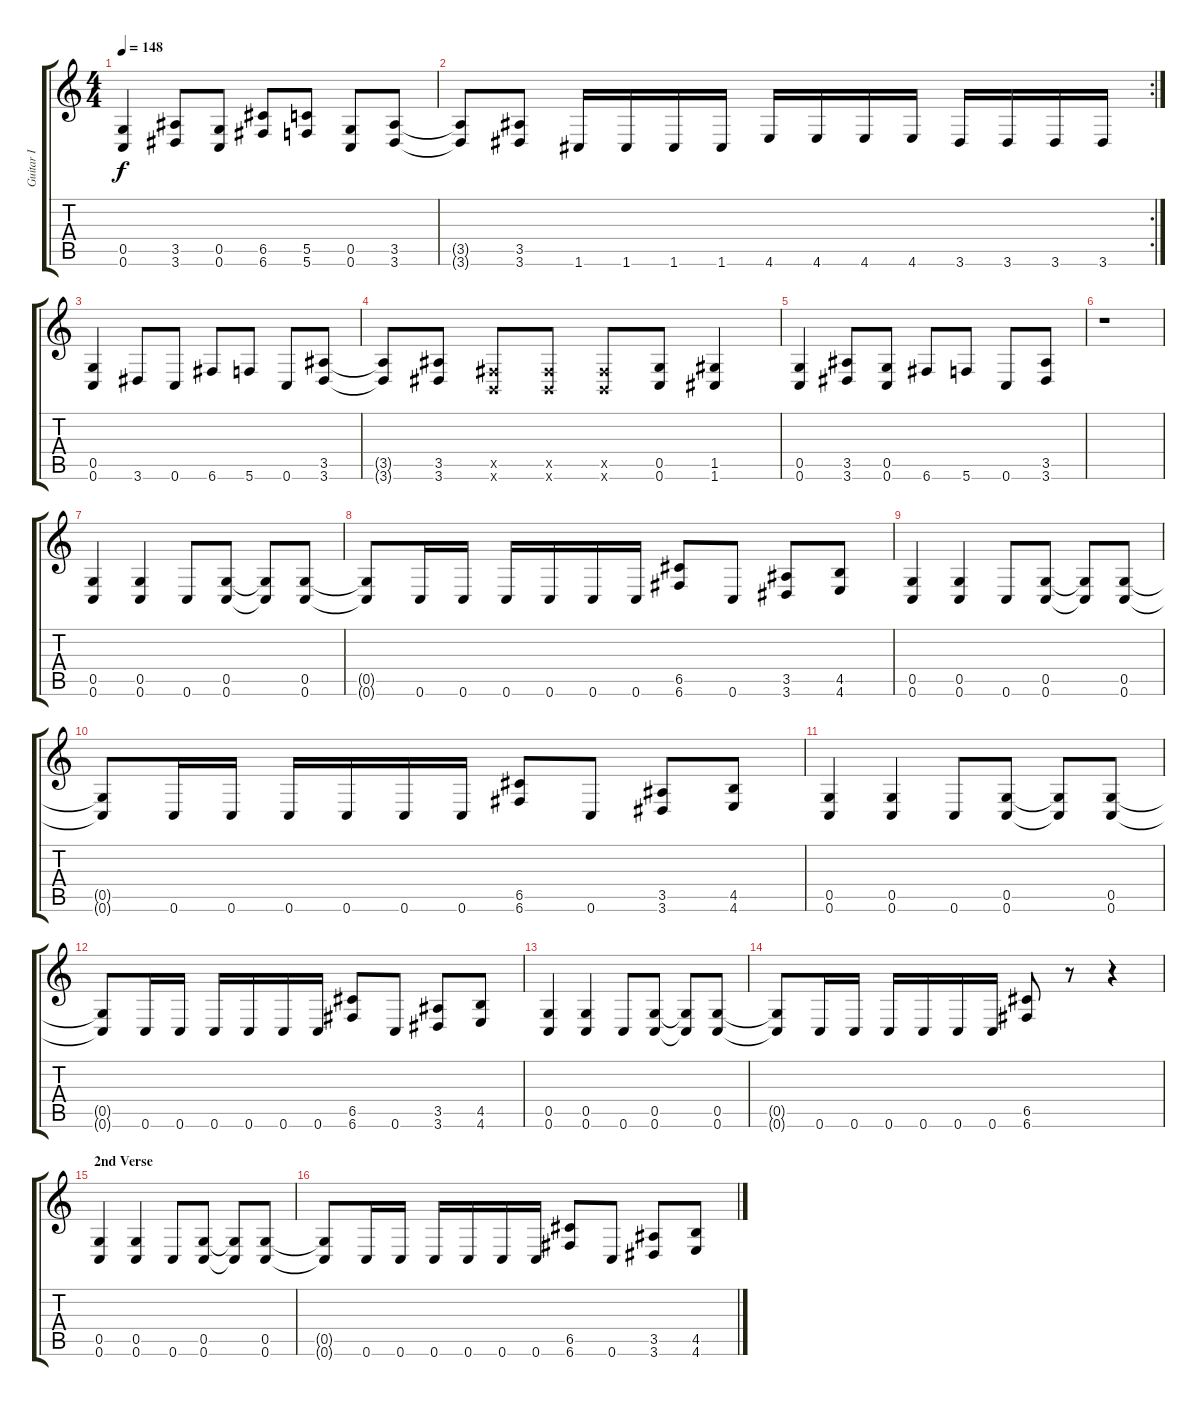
\track ("Guitar I" "Guitar I") {instrument distortionguitar}
\staff {score tabs}
\tuning (D4 A3 F3 C3 G2 C2) {hide}
\ts (4 4)
\tempo 148
\clef g2
\ks c
(0.5 0.6).4{dy f} (3.5 3.6).8 (0.5 0.6).8 (6.5 6.6).8 (5.5 5.6).8 (0.5 0.6).8 (3.5 3.6).8 |
\rc 2
(3.5{t} 3.6{t}).8 (3.5 3.6).8 1.6.16 1.6.16 1.6.16 1.6.16 4.6.16 4.6.16 4.6.16 4.6.16 3.6.16 3.6.16 3.6.16 3.6.16 |
(0.5 0.6).4 3.6.8 0.6.8 6.6.8 5.6.8 0.6.8 (3.5 3.6).8 |
(3.5{t} 3.6{t}).8 (3.5 3.6).8 (-1.5{x} -1.6{x}).8 (-1.5{x} -1.6{x}).8 (-1.5{x} -1.6{x}).8 (0.5 0.6).8 (1.5 1.6).4 |
(0.5 0.6).4 (3.5 3.6).8 (0.5 0.6).8 6.6.8 5.6.8 0.6.8 (3.5 3.6).8 |
r.1 |
(0.5 0.6).4 (0.5 0.6).4 0.6.8 (0.5 0.6).8 (0.5{t} 0.6{t}).8 (0.5 0.6).8 |
(0.5{t} 0.6{t}).8 0.6.16 0.6.16 0.6.16 0.6.16 0.6.16 0.6.16 (6.5 6.6).8 0.6.8 (3.5 3.6).8 (4.5 4.6).8 |
(0.5 0.6).4 (0.5 0.6).4 0.6.8 (0.5 0.6).8 (0.5{t} 0.6{t}).8 (0.5 0.6).8 |
(0.5{t} 0.6{t}).8 0.6.16 0.6.16 0.6.16 0.6.16 0.6.16 0.6.16 (6.5 6.6).8 0.6.8 (3.5 3.6).8 (4.5 4.6).8 |
(0.5 0.6).4 (0.5 0.6).4 0.6.8 (0.5 0.6).8 (0.5{t} 0.6{t}).8 (0.5 0.6).8 |
(0.5{t} 0.6{t}).8 0.6.16 0.6.16 0.6.16 0.6.16 0.6.16 0.6.16 (6.5 6.6).8 0.6.8 (3.5 3.6).8 (4.5 4.6).8 |
(0.5 0.6).4 (0.5 0.6).4 0.6.8 (0.5 0.6).8 (0.5{t} 0.6{t}).8 (0.5 0.6).8 |
(0.5{t} 0.6{t}).8 0.6.16 0.6.16 0.6.16 0.6.16 0.6.16 0.6.16 (6.5 6.6).8 r.8 r.4 |
\section ("" "2nd Verse")
(0.5 0.6).4 (0.5 0.6).4 0.6.8 (0.5 0.6).8 (0.5{t} 0.6{t}).8 (0.5 0.6).8 |
(0.5{t} 0.6{t}).8 0.6.16 0.6.16 0.6.16 0.6.16 0.6.16 0.6.16 (6.5 6.6).8 0.6.8 (3.5 3.6).8 (4.5 4.6).8
